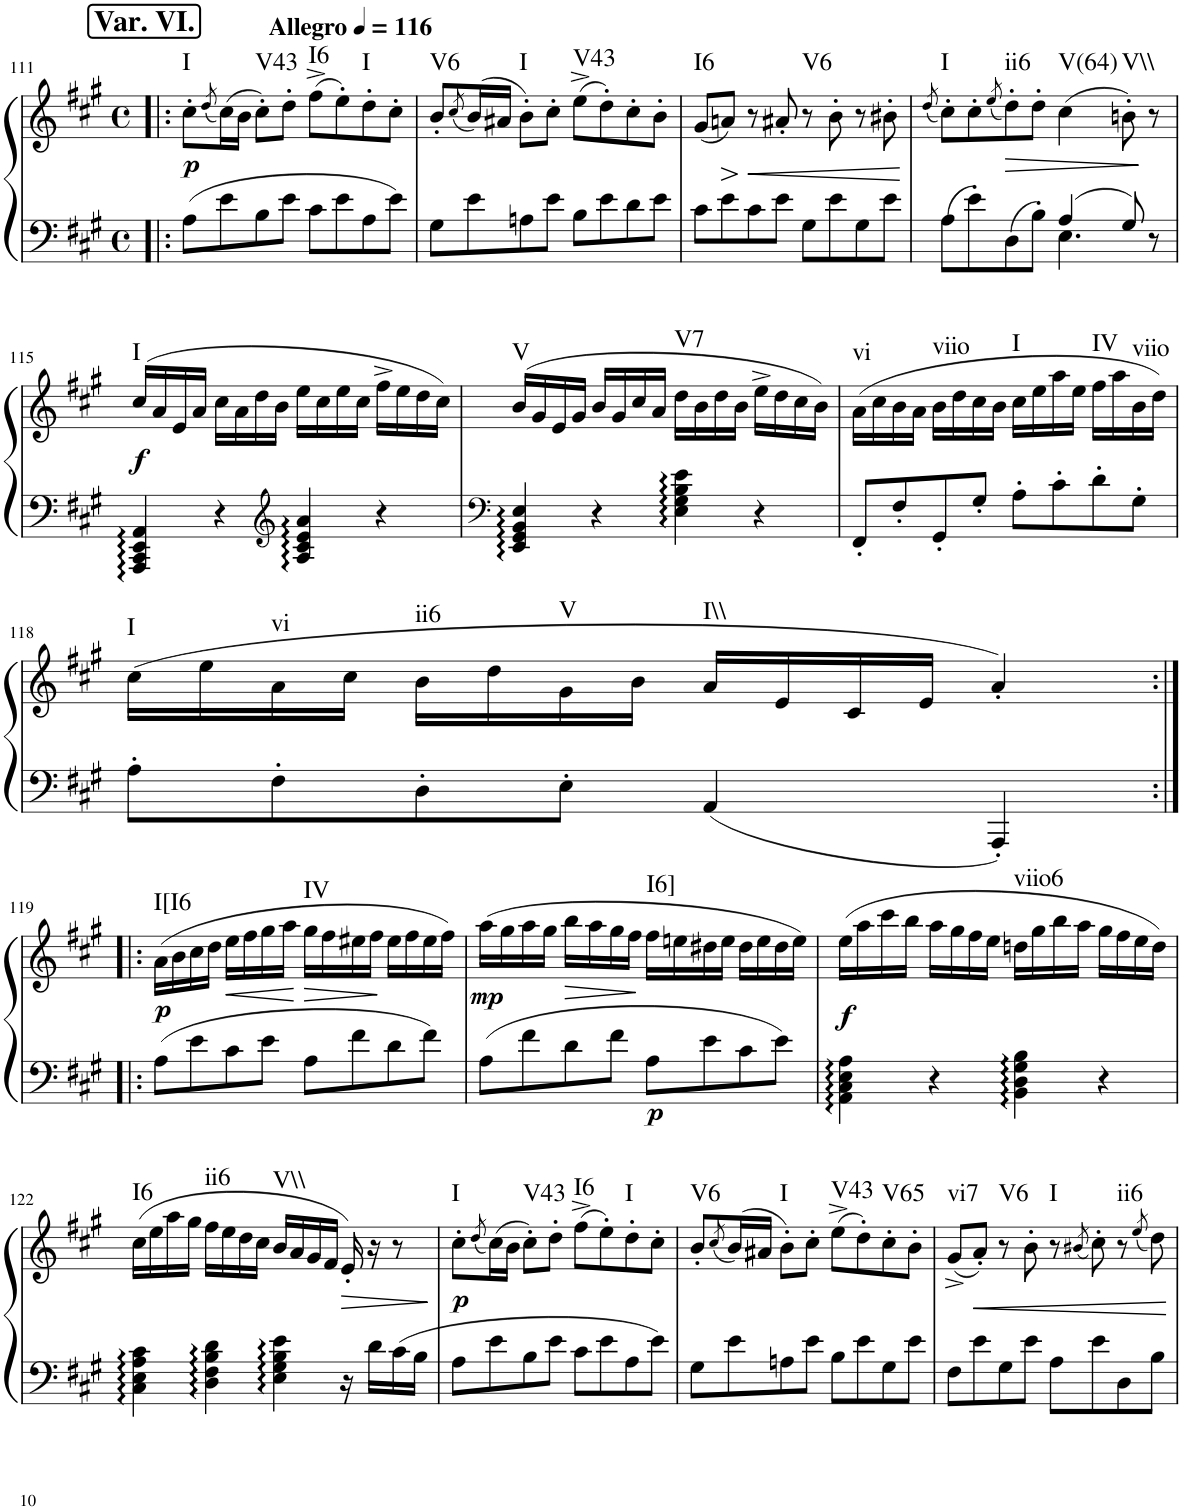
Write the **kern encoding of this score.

**kern	**kern	**dynam	**harte
*part1	*part1	*part1	*part1
*staff2	*staff1	*staff1/2	*
*I"Piano	*	*	*
*I'Pno.	*	*	*
!!LO:PB:g=z
*clefF4	*clefG2	*	*
*k[f#c#g#]	*k[f#c#g#]	*	*
*M4/4	*M4/4	*	*
*met(c)	*met(c)	*	*
*MM116	*MM116	*	*
!!LO:REH:place=s1:a:B:cj:fs=14:t=Var. VI.
=111!|:	=111!|:	=111!|:	=111!|:
!	!LO:TX:a:B:t=Allegro	!	!
!	!	!LO:DY:b	!LO:H:kt=I
8A\L	8cc#'\L	p	N
.	(8qdd/	.	.
8e\	(16cc#\L)	.	.
.	16b\JJ	.	.
!	!	!	!LO:H:kt=V43
8B\	8cc#'\L)	.	N
8e\J	8dd'\J	.	.
!	!	!	!LO:H:kt=I6
8c#\L	(8ff#^\L	.	N
8e\	8ee'\)	.	.
!	!	!	!LO:H:kt=I
8A\	8dd'\	.	N
8e\J	8cc#'\J	.	.
=112	=112	=112	=112
!	!	!	!LO:H:kt=V6
8G#\L	8b'/L	.	N
.	(8qcc#/	.	.
8e\	(16b/L)	.	.
.	16a#X/JJ	.	.
!	!	!	!LO:H:kt=I
8An\	8b'\L)	.	N
8e\J	8cc#'\J	.	.
!	!	!	!LO:H:kt=V43
8B\L	(8ee^\L	.	N
8e\	8dd'\)	.	.
8d\	8cc#'\	.	.
8e\J	8b'\J	.	.
=113	=113	=113	=113
!	!	!	!LO:H:kt=I6
8c#\L	(8g#/L	.	N
!	!	!LO:HP:b	!
8e\	8an/J)	>	.
!	!	!LO:HP:b	!
8c#\	8r	<	.
8e\J	8a#X'/	.	.
!	!	!	!LO:H:kt=V6
8G#\L	8r	.	N
8e\	8b'\	.	.
8G#\	8r	.	.
8e\J	8b#X'\	.	.
.	.	]	.
=114	=114	=114	=114
.	(8qdd/	.	.
*^	*	*	*
!	!	!	!	!LO:H:kt=I
8A\L	2ryy	8cc#'\L)	.	N
8e'\	.	8cc#'\	.	.
.	.	(8qee/	.	.
!	!	!	!	!LO:H:kt=ii6
8D\	.	8dd'\)	.	N
8B'\J	.	8dd'\J	.	.
!	!	!	!	!LO:H:kt=V(64)
4A/	4.E\	(4cc#\	.	N
!	!	!	!	!LO:H:kt=V\\
8G#/	.	8bn'\)	.	N
8r	8ryy	8r	[	.
!!LO:LB:g=z
=115	=115	=115	=115	=115
!	!	!	!LO:DY:b	!LO:H:kt=I
*v	*v	*	*	*
4AAA/ 4CC#/ 4EE/ 4AA/	(16cc#/LL	f	N
.	16a/	.	.
.	16e/	.	.
.	16a/JJ	.	.
4r	16cc#\LL	.	.
.	16a\	.	.
.	16dd\	.	.
.	16b\JJ	.	.
*clefG2	*	*	*
4A/ 4c#/ 4e/ 4a/	16ee\LL	.	.
.	16cc#\	.	.
.	16ee\	.	.
.	16cc#\JJ	.	.
4r	16ff#^\LL	.	.
.	16ee\	.	.
.	16dd\	.	.
.	16cc#\JJ)	.	.
=116	=116	=116	=116
*clefF4	*	*	*
!	!	!	!LO:H:kt=V
4EE/ 4GG#/ 4BB/ 4E/	(16b/LL	.	N
.	16g#/	.	.
.	16e/	.	.
.	16g#/JJ	.	.
4r	16b/LL	.	.
.	16g#/	.	.
.	16cc#/	.	.
.	16a/JJ	.	.
!	!	!	!LO:H:kt=V7
4E\ 4G#\ 4B\ 4e\	16dd\LL	.	N
.	16b\	.	.
.	16dd\	.	.
.	16b\JJ	.	.
4r	16ee^\LL	.	.
.	16dd\	.	.
.	16cc#\	.	.
.	16b\JJ)	.	.
=117	=117	=117	=117
!	!	!	!LO:H:kt=vi
8FF#'/L	(16a\LL	.	N
.	16cc#\	.	.
8F#'/	16b\	.	.
.	16a\JJ	.	.
!	!	!	!LO:H:kt=viio
8GG#'/	16b\LL	.	N
.	16dd\	.	.
8G#'/J	16cc#\	.	.
.	16b\JJ	.	.
!	!	!	!LO:H:kt=I
8A'\L	16cc#\LL	.	N
.	16ee\	.	.
8c#'\	16aa\	.	.
.	16ee\JJ	.	.
!	!	!	!LO:H:kt=IV
8d'\	16ff#\LL	.	N
.	16aa\	.	.
!	!	!	!LO:H:kt=viio
8G#'\J	16b\	.	N
.	16dd\JJ)	.	.
!!LO:LB:g=z
=118	=118	=118	=118
!	!	!	!LO:H:kt=I
8A'\L	(16cc#\LL	.	N
.	16ee\	.	.
!	!	!	!LO:H:kt=vi
8F#'\	16a\	.	N
.	16cc#\JJ	.	.
!	!	!	!LO:H:kt=ii6
8D'\	16b\LL	.	N
.	16dd\	.	.
!	!	!	!LO:H:kt=V
8E'\J	16g#\	.	N
.	16b\JJ	.	.
!	!	!	!LO:H:kt=I\\
4AA/	16a/LL	.	N
.	16e/	.	.
.	16c#/	.	.
.	16e/JJ	.	.
4AAA'/	4a'/)	.	.
!!LO:LB:g=z
=119:|!|:	=119:|!|:	=119:|!|:	=119:|!|:
!	!	!LO:DY:b	!LO:H:kt=I[I6
8A\L	(16a\LL	p	N
.	16b\	.	.
8e\	16cc#\	.	.
.	16dd\JJ	.	.
!	!	!LO:HP:b	!
8c#\	16ee\LL	<	.
.	16ff#\	.	.
8e\J	16gg#\	.	.
.	16aa\JJ	.	.
!	!	!LO:HP:b	!LO:H:kt=IV
8A\L	16gg#\LL	>	N
.	16ff#\	.	.
8f#\	16ee#X\	.	.
.	16ff#\JJ	.	.
8d\	16ee#\LL	[	.
.	16ff#\	.	.
8f#\J	16ee#\	.	.
.	16ff#\JJ)	.	.
=120	=120	=120	=120
!	!	!LO:DY:b	!
8A\L	(16aa\LL	mp	.
.	16gg#\	.	.
8f#\	16aa\	.	.
.	16gg#\JJ	.	.
!	!	!LO:HP:b	!
8d\	16bb\LL	>	.
.	16aa\	.	.
8f#\J	16gg#\	.	.
.	16ff#\JJ	.	.
!	!	!LO:DY:n=1:b=2	!LO:H:kt=I6]
8A\L	16ff#\LL	] p	N
.	16een\	.	.
8e\	16dd#X\	.	.
.	16ee\JJ	.	.
8c#\	16dd#\LL	.	.
.	16ee\	.	.
8e\J	16dd#\	.	.
.	16ee\JJ)	.	.
=121	=121	=121	=121
!	!	!LO:DY:b	!
4AA\ 4C#\ 4E\ 4A\	(16ee\LL	f	.
.	16aa\	.	.
.	16ccc#\	.	.
.	16bb\JJ	.	.
4r	16aa\LL	.	.
.	16gg#\	.	.
.	16ff#\	.	.
.	16ee\JJ	.	.
!	!	!	!LO:H:kt=viio6
4BB\ 4D\ 4G#\ 4B\	16ddn\LL	.	N
.	16gg#\	.	.
.	16bb\	.	.
.	16aa\JJ	.	.
4r	16gg#\LL	.	.
.	16ff#\	.	.
.	16ee\	.	.
.	16dd\JJ)	.	.
!!LO:LB:g=z
=122	=122	=122	=122
!	!	!	!LO:H:kt=I6
4C#\ 4E\ 4A\ 4c#\	(16cc#\LL	.	N
.	16ee\	.	.
.	16aa\	.	.
.	16gg#\JJ	.	.
!	!	!	!LO:H:kt=ii6
4D\ 4F#\ 4B\ 4d\	16ff#\LL	.	N
.	16ee\	.	.
.	16dd\	.	.
.	16cc#\JJ	.	.
!	!	!	!LO:H:kt=V\\
4E\ 4G#\ 4B\ 4e\	16b/LL	.	N
.	16a/	.	.
.	16g#/	.	.
.	16f#/JJ	.	.
!	!	!LO:HP:b	!
16r	16e'/)	>	.
16d\LL	16r	.	.
16c#\	8r	.	.
16B\JJ	.	.	.
.	.	]	.
=123	=123	=123	=123
!	!	!LO:DY:b	!LO:H:kt=I
8A\L	8cc#'\L	p	N
.	(8qdd/	.	.
8e\	(16cc#\L)	.	.
.	16b\JJ	.	.
!	!	!	!LO:H:kt=V43
8B\	8cc#'\L)	.	N
8e\J	8dd'\J	.	.
!	!	!	!LO:H:kt=I6
8c#\L	(8ff#^\L	.	N
8e\	8ee'\)	.	.
!	!	!	!LO:H:kt=I
8A\	8dd'\	.	N
8e\J	8cc#'\J	.	.
=124	=124	=124	=124
!	!	!	!LO:H:kt=V6
8G#\L	8b'/L	.	N
.	(8qcc#/	.	.
8e\	(16b/L)	.	.
.	16a#X/JJ	.	.
!	!	!	!LO:H:kt=I
8An\	8b'\L)	.	N
8e\J	8cc#'\J	.	.
!	!	!	!LO:H:kt=V43
8B\L	(8ee^\L	.	N
8e\	8dd'\)	.	.
!	!	!	!LO:H:kt=V65
8G#\	8cc#'\	.	N
8e\J	8b'\J	.	.
=125	=125	=125	=125
!	!	!	!LO:H:kt=vi7
8F#\L	(8g#^/L	.	N
8e\	8a'/J)	.	.
!	!	!	!LO:H:kt=V6
8G#\	8r	.	N
8e\J	8b'\	.	.
!	!	!	!LO:H:kt=I
8A\L	8r	.	N
.	(8qb#X/	.	.
8e\	8cc#'\)	.	.
!	!	!	!LO:H:kt=ii6
8D\	8r	.	N
.	(8qee/	.	.
8B\J	8dd\)	.	.
.	.	]	.
=	=	=	=
*-	*-	*-	*-
